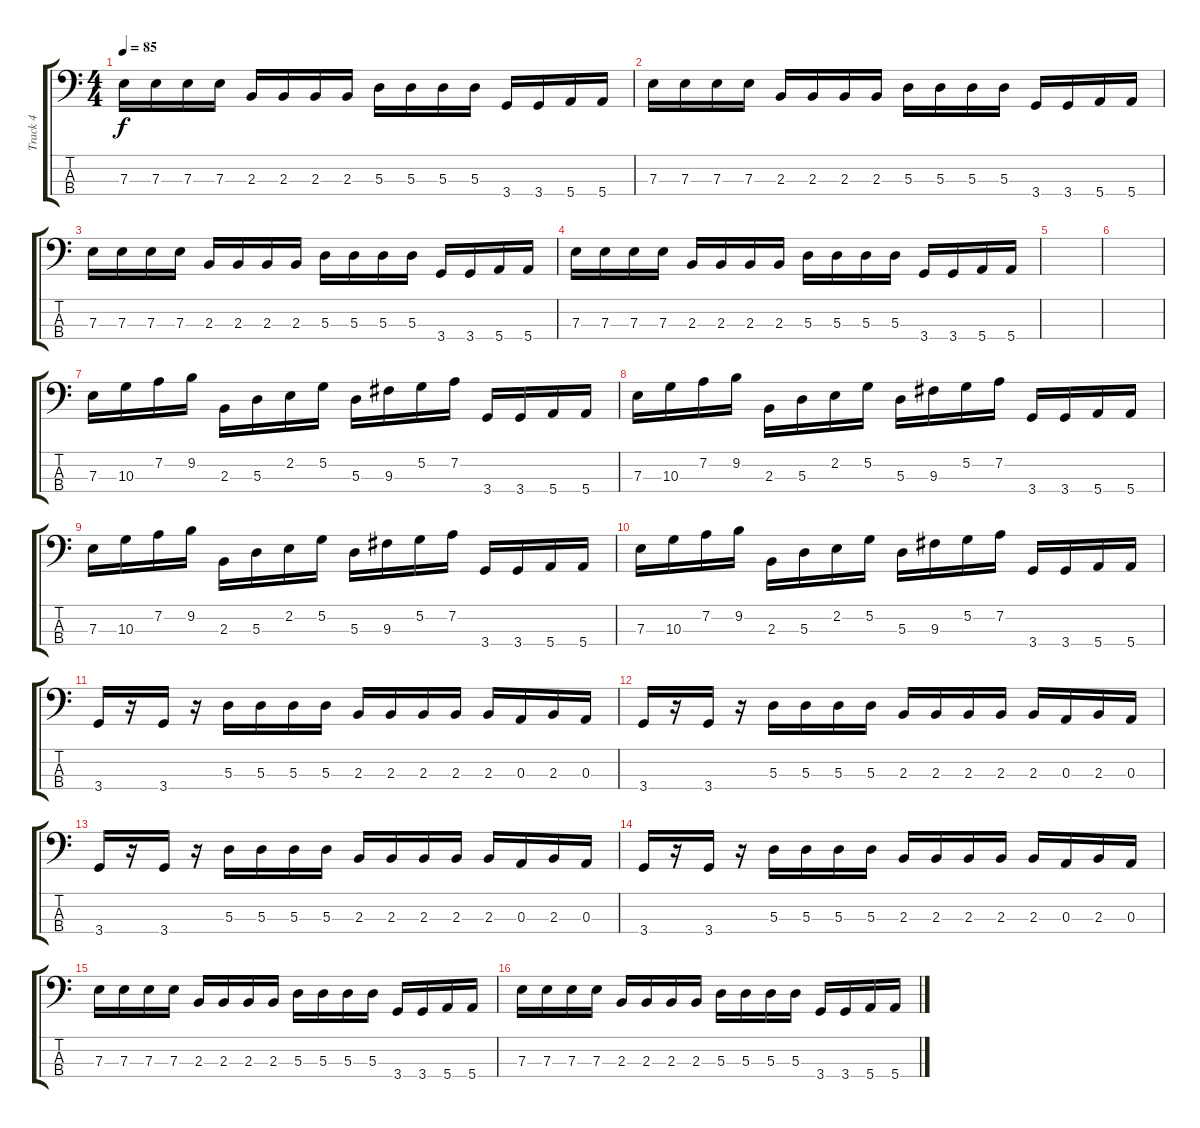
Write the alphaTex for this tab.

\track ("Track 4" "Track 4") {instrument acousticbass}
\staff {score tabs}
\tuning (G2 D2 A1 E1) {hide}
\ts (4 4)
\tempo 85
\clef f4
\ks c
7.3.16{dy f} 7.3.16 7.3.16 7.3.16 2.3.16 2.3.16 2.3.16 2.3.16 5.3.16 5.3.16 5.3.16 5.3.16 3.4.16 3.4.16 5.4.16 5.4.16 |
7.3.16 7.3.16 7.3.16 7.3.16 2.3.16 2.3.16 2.3.16 2.3.16 5.3.16 5.3.16 5.3.16 5.3.16 3.4.16 3.4.16 5.4.16 5.4.16 |
7.3.16 7.3.16 7.3.16 7.3.16 2.3.16 2.3.16 2.3.16 2.3.16 5.3.16 5.3.16 5.3.16 5.3.16 3.4.16 3.4.16 5.4.16 5.4.16 |
7.3.16 7.3.16 7.3.16 7.3.16 2.3.16 2.3.16 2.3.16 2.3.16 5.3.16 5.3.16 5.3.16 5.3.16 3.4.16 3.4.16 5.4.16 5.4.16 |
|
|
7.3.16 10.3.16 7.2.16 9.2.16 2.3.16 5.3.16 2.2.16 5.2.16 5.3.16 9.3.16 5.2.16 7.2.16 3.4.16 3.4.16 5.4.16 5.4.16 |
7.3.16 10.3.16 7.2.16 9.2.16 2.3.16 5.3.16 2.2.16 5.2.16 5.3.16 9.3.16 5.2.16 7.2.16 3.4.16 3.4.16 5.4.16 5.4.16 |
7.3.16 10.3.16 7.2.16 9.2.16 2.3.16 5.3.16 2.2.16 5.2.16 5.3.16 9.3.16 5.2.16 7.2.16 3.4.16 3.4.16 5.4.16 5.4.16 |
7.3.16 10.3.16 7.2.16 9.2.16 2.3.16 5.3.16 2.2.16 5.2.16 5.3.16 9.3.16 5.2.16 7.2.16 3.4.16 3.4.16 5.4.16 5.4.16 |
3.4.16 r.16 3.4.16 r.16 5.3.16 5.3.16 5.3.16 5.3.16 2.3.16 2.3.16 2.3.16 2.3.16 2.3.16 0.3.16 2.3.16 0.3.16 |
3.4.16 r.16 3.4.16 r.16 5.3.16 5.3.16 5.3.16 5.3.16 2.3.16 2.3.16 2.3.16 2.3.16 2.3.16 0.3.16 2.3.16 0.3.16 |
3.4.16 r.16 3.4.16 r.16 5.3.16 5.3.16 5.3.16 5.3.16 2.3.16 2.3.16 2.3.16 2.3.16 2.3.16 0.3.16 2.3.16 0.3.16 |
3.4.16 r.16 3.4.16 r.16 5.3.16 5.3.16 5.3.16 5.3.16 2.3.16 2.3.16 2.3.16 2.3.16 2.3.16 0.3.16 2.3.16 0.3.16 |
7.3.16 7.3.16 7.3.16 7.3.16 2.3.16 2.3.16 2.3.16 2.3.16 5.3.16 5.3.16 5.3.16 5.3.16 3.4.16 3.4.16 5.4.16 5.4.16 |
7.3.16 7.3.16 7.3.16 7.3.16 2.3.16 2.3.16 2.3.16 2.3.16 5.3.16 5.3.16 5.3.16 5.3.16 3.4.16 3.4.16 5.4.16 5.4.16
